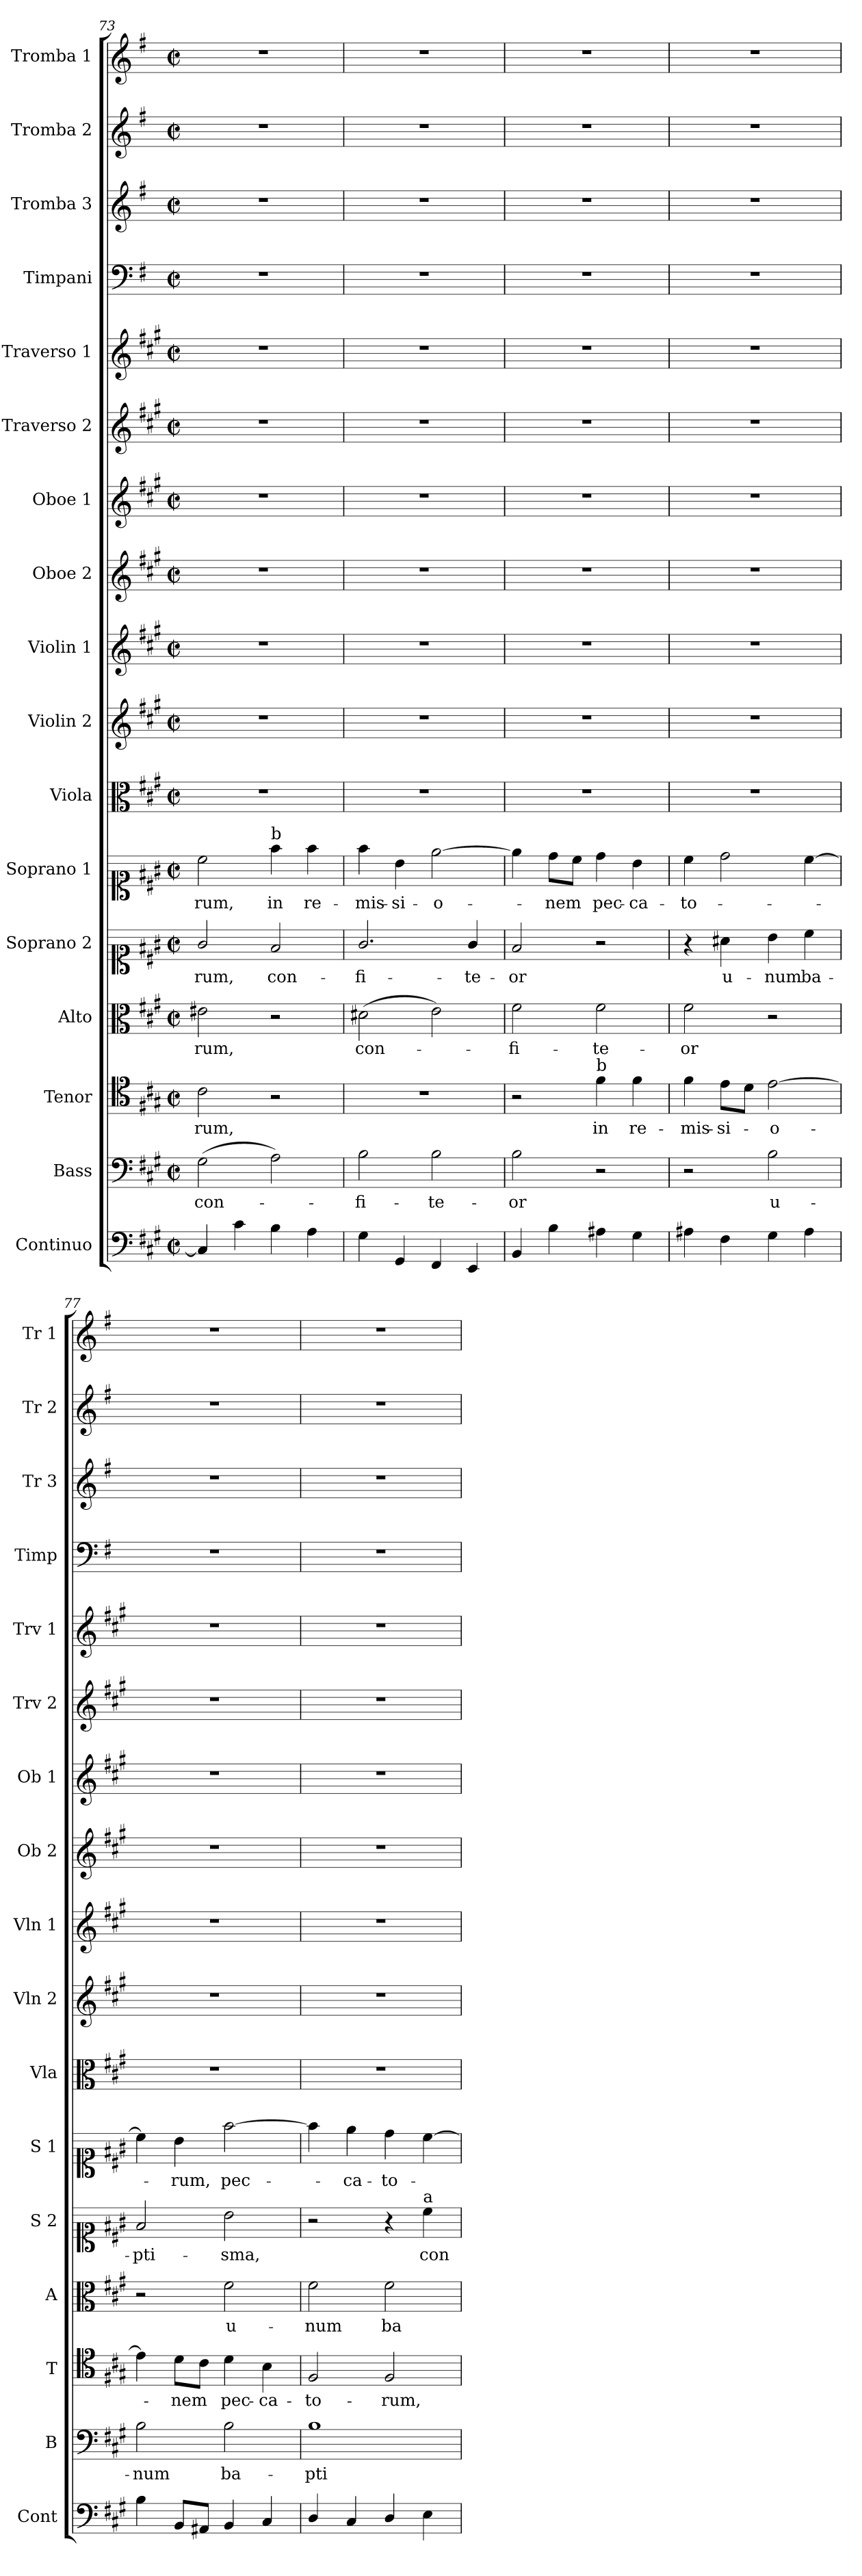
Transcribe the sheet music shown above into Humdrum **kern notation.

**kern	**kern	**text	**kern	**text	**kern	**text	**kern	**text	**kern	**text	**kern	**kern	**kern	**kern	**kern	**kern	**kern	**kern	**kern	**kern	**kern
*part17	*part16	*part16	*part15	*part15	*part14	*part14	*part13	*part13	*part12	*part12	*part11	*part10	*part9	*part8	*part7	*part6	*part5	*part4	*part3	*part2	*part1
*staff17	*staff16	*staff16	*staff15	*staff15	*staff14	*staff14	*staff13	*staff13	*staff12	*staff12	*staff11	*staff10	*staff9	*staff8	*staff7	*staff6	*staff5	*staff4	*staff3	*staff2	*staff1
*I"Continuo	*I"Bass	*	*I"Tenor	*	*I"Alto	*	*I"Soprano 2	*	*I"Soprano 1	*	*I"Viola	*I"Violin 2	*I"Violin 1	*I"Oboe 2	*I"Oboe 1	*I"Traverso 2	*I"Traverso 1	*I"Timpani	*I"Tromba 3	*I"Tromba 2	*I"Tromba 1
*I'Cont	*I'B	*	*I'T	*	*I'A	*	*I'S 2	*	*I'S 1	*	*I'Vla	*I'Vln 2	*I'Vln 1	*I'Ob 2	*I'Ob 1	*I'Trv 2	*I'Trv 1	*I'Timp	*I'Tr 3	*I'Tr 2	*I'Tr 1
*clefF4	*clefF4	*	*clefC4	*	*clefC3	*	*clefC1	*	*clefC1	*	*clefC3	*clefG2	*clefG2	*clefG2	*clefG2	*clefG2	*clefG2	*clefF4	*clefG2	*clefG2	*clefG2
*	*	*	*	*	*	*	*	*	*	*	*	*	*	*	*	*	*	*ITrd-1c-2	*ITrd-1c-2	*ITrd-1c-2	*ITrd-1c-2
*k[f#c#g#]	*k[f#c#g#]	*	*k[f#c#g#]	*	*k[f#c#g#]	*	*k[f#c#g#]	*	*k[f#c#g#]	*	*k[f#c#g#]	*k[f#c#g#]	*k[f#c#g#]	*k[f#c#g#]	*k[f#c#g#]	*k[f#c#g#]	*k[f#c#g#]	*k[f#c#g#]	*k[f#c#g#]	*k[f#c#g#]	*k[f#c#g#]
*M2/2	*M2/2	*	*M2/2	*	*M2/2	*	*M2/2	*	*M2/2	*	*M2/2	*M2/2	*M2/2	*M2/2	*M2/2	*M2/2	*M2/2	*M2/2	*M2/2	*M2/2	*M2/2
*met(c|)	*met(c|)	*	*met(c|)	*	*met(c|)	*	*met(c|)	*	*met(c|)	*	*met(c|)	*met(c|)	*met(c|)	*met(c|)	*met(c|)	*met(c|)	*met(c|)	*met(c|)	*met(c|)	*met(c|)	*met(c|)
=73	=73	=73	=73	=73	=73	=73	=73	=73	=73	=73	=73	=73	=73	=73	=73	=73	=73	=73	=73	=73	=73
!	!	!LO:LY:b	!	!LO:LY:b	!	!LO:LY:b	!	!LO:LY:b	!	!LO:LY:b	!	!	!	!	!	!	!	!	!	!	!
4C#/]	(2G#\	con-	2c#\	-rum,	2e#X\	-rum,	2g#/	-rum,	2cc#\	-rum,	1r	1r	1r	1r	1r	1r	1r	1r	1r	1r	1r
4c#\	.	.	.	.	.	.	.	.	.	.	.	.	.	.	.	.	.	.	.	.	.
!	!	!	!	!	!	!	!	!	!LO:TX:a:t=b	!	!	!	!	!	!	!	!	!	!	!	!
!	!	!	!	!	!	!	!	!LO:LY:b	!	!LO:LY:b	!	!	!	!	!	!	!	!	!	!	!
4B\	2A\)	.	2r	.	2r	.	2f#/	con-	4ff#\	in	.	.	.	.	.	.	.	.	.	.	.
!	!	!	!	!	!	!	!	!	!	!LO:LY:b	!	!	!	!	!	!	!	!	!	!	!
4A\	.	.	.	.	.	.	.	.	4ff#\	re-	.	.	.	.	.	.	.	.	.	.	.
=74	=74	=74	=74	=74	=74	=74	=74	=74	=74	=74	=74	=74	=74	=74	=74	=74	=74	=74	=74	=74	=74
!	!	!LO:LY:b	!	!	!	!LO:LY:b	!	!LO:LY:b	!	!LO:LY:b	!	!	!	!	!	!	!	!	!	!	!
4G#\	2B\	-fi-	1r	.	(2d#X\	con-	2.g#/	-fi-	4ff#\	-mis-	1r	1r	1r	1r	1r	1r	1r	1r	1r	1r	1r
!	!	!	!	!	!	!	!	!	!	!LO:LY:b	!	!	!	!	!	!	!	!	!	!	!
4GG#/	.	.	.	.	.	.	.	.	4b\	-si-	.	.	.	.	.	.	.	.	.	.	.
!	!	!LO:LY:b	!	!	!	!	!	!	!	!LO:LY:b	!	!	!	!	!	!	!	!	!	!	!
4FF#/	2B\	-te-	.	.	2e\)	.	.	.	[2ee\	-o-	.	.	.	.	.	.	.	.	.	.	.
!	!	!	!	!	!	!	!	!LO:LY:b	!	!	!	!	!	!	!	!	!	!	!	!	!
4EE/	.	.	.	.	.	.	4g#/	-te-	.	.	.	.	.	.	.	.	.	.	.	.	.
=75	=75	=75	=75	=75	=75	=75	=75	=75	=75	=75	=75	=75	=75	=75	=75	=75	=75	=75	=75	=75	=75
!	!	!LO:LY:b	!	!	!	!LO:LY:b	!	!LO:LY:b	!	!	!	!	!	!	!	!	!	!	!	!	!
4BB/	2B\	-or	2r	.	2f#\	-fi-	2f#/	-or	4ee\]	.	1r	1r	1r	1r	1r	1r	1r	1r	1r	1r	1r
!	!	!	!	!	!	!	!	!	!	!LO:LY:b	!	!	!	!	!	!	!	!	!	!	!
4B\	.	.	.	.	.	.	.	.	8dd\L	-nem	.	.	.	.	.	.	.	.	.	.	.
.	.	.	.	.	.	.	.	.	8cc#\J	.	.	.	.	.	.	.	.	.	.	.	.
!	!	!	!LO:TX:a:t=b	!	!	!	!	!	!	!	!	!	!	!	!	!	!	!	!	!	!
!	!	!	!	!LO:LY:b	!	!LO:LY:b	!	!	!	!LO:LY:b	!	!	!	!	!	!	!	!	!	!	!
4A#X\	2r	.	4f#\	in	2f#\	-te-	2r	.	4dd\	pec-	.	.	.	.	.	.	.	.	.	.	.
!	!	!	!	!LO:LY:b	!	!	!	!	!	!LO:LY:b	!	!	!	!	!	!	!	!	!	!	!
4G#\	.	.	4f#\	re-	.	.	.	.	4b\	-ca-	.	.	.	.	.	.	.	.	.	.	.
=76	=76	=76	=76	=76	=76	=76	=76	=76	=76	=76	=76	=76	=76	=76	=76	=76	=76	=76	=76	=76	=76
!	!	!	!	!LO:LY:b	!	!LO:LY:b	!	!	!	!LO:LY:b	!	!	!	!	!	!	!	!	!	!	!
4A#X\	2r	.	4f#\	-mis-	2f#\	-or	4r	.	4cc#\	-to-	1r	1r	1r	1r	1r	1r	1r	1r	1r	1r	1r
!	!	!	!	!LO:LY:b	!	!	!	!LO:LY:b	!	!	!	!	!	!	!	!	!	!	!	!	!
4F#\	.	.	8e\L	-si-	.	.	4a#X\	u-	2dd\	.	.	.	.	.	.	.	.	.	.	.	.
.	.	.	8d\J	.	.	.	.	.	.	.	.	.	.	.	.	.	.	.	.	.	.
!	!	!LO:LY:b	!	!LO:LY:b	!	!	!	!LO:LY:b	!	!	!	!	!	!	!	!	!	!	!	!	!
4G#\	2B\	u-	[2e\	-o-	2r	.	4b\	-num	.	.	.	.	.	.	.	.	.	.	.	.	.
!	!	!	!	!	!	!	!	!LO:LY:b	!	!	!	!	!	!	!	!	!	!	!	!	!
4A#\	.	.	.	.	.	.	4cc#\	ba-	[4cc#\	.	.	.	.	.	.	.	.	.	.	.	.
=77	=77	=77	=77	=77	=77	=77	=77	=77	=77	=77	=77	=77	=77	=77	=77	=77	=77	=77	=77	=77	=77
!	!	!LO:LY:b	!	!	!	!	!	!LO:LY:b	!	!	!	!	!	!	!	!	!	!	!	!	!
4B\	2B\	-num	4e\]	.	2r	.	2f#/	-pti-	4cc#\]	.	1r	1r	1r	1r	1r	1r	1r	1r	1r	1r	1r
!	!	!	!	!LO:LY:b	!	!	!	!	!	!LO:LY:b	!	!	!	!	!	!	!	!	!	!	!
8BB/L	.	.	8d\L	-nem	.	.	.	.	4b\	-rum,	.	.	.	.	.	.	.	.	.	.	.
8AA#X/J	.	.	8c#\J	.	.	.	.	.	.	.	.	.	.	.	.	.	.	.	.	.	.
!	!	!LO:LY:b	!	!LO:LY:b	!	!LO:LY:b	!	!LO:LY:b	!	!LO:LY:b	!	!	!	!	!	!	!	!	!	!	!
4BB/	2B\	ba-	4d\	pec-	2f#\	u-	2b\	-sma,	[2ff#\	pec-	.	.	.	.	.	.	.	.	.	.	.
!	!	!	!	!LO:LY:b	!	!	!	!	!	!	!	!	!	!	!	!	!	!	!	!	!
4C#/	.	.	4B\	-ca-	.	.	.	.	.	.	.	.	.	.	.	.	.	.	.	.	.
=78	=78	=78	=78	=78	=78	=78	=78	=78	=78	=78	=78	=78	=78	=78	=78	=78	=78	=78	=78	=78	=78
!	!	!LO:LY:b	!	!LO:LY:b	!	!LO:LY:b	!	!	!	!	!	!	!	!	!	!	!	!	!	!	!
4D/	1B	-pti-	2F#/	-to-	2f#\	-num	2r	.	4ff#\]	.	1r	1r	1r	1r	1r	1r	1r	1r	1r	1r	1r
!	!	!	!	!	!	!	!	!	!	!LO:LY:b	!	!	!	!	!	!	!	!	!	!	!
4C#/	.	.	.	.	.	.	.	.	4ee\	-ca-	.	.	.	.	.	.	.	.	.	.	.
!	!	!	!	!LO:LY:b	!	!LO:LY:b	!	!	!	!LO:LY:b	!	!	!	!	!	!	!	!	!	!	!
4D/	.	.	2F#/	-rum,	2f#\	ba-	4r	.	4dd\	-to-	.	.	.	.	.	.	.	.	.	.	.
!	!	!	!	!	!	!	!LO:TX:a:t=a	!	!	!	!	!	!	!	!	!	!	!	!	!	!
!	!	!	!	!	!	!	!	!LO:LY:b	!	!	!	!	!	!	!	!	!	!	!	!	!
4E\	.	.	.	.	.	.	4cc#\	con-	[4cc#\	.	.	.	.	.	.	.	.	.	.	.	.
=	=	=	=	=	=	=	=	=	=	=	=	=	=	=	=	=	=	=	=	=	=
*-	*-	*-	*-	*-	*-	*-	*-	*-	*-	*-	*-	*-	*-	*-	*-	*-	*-	*-	*-	*-	*-
